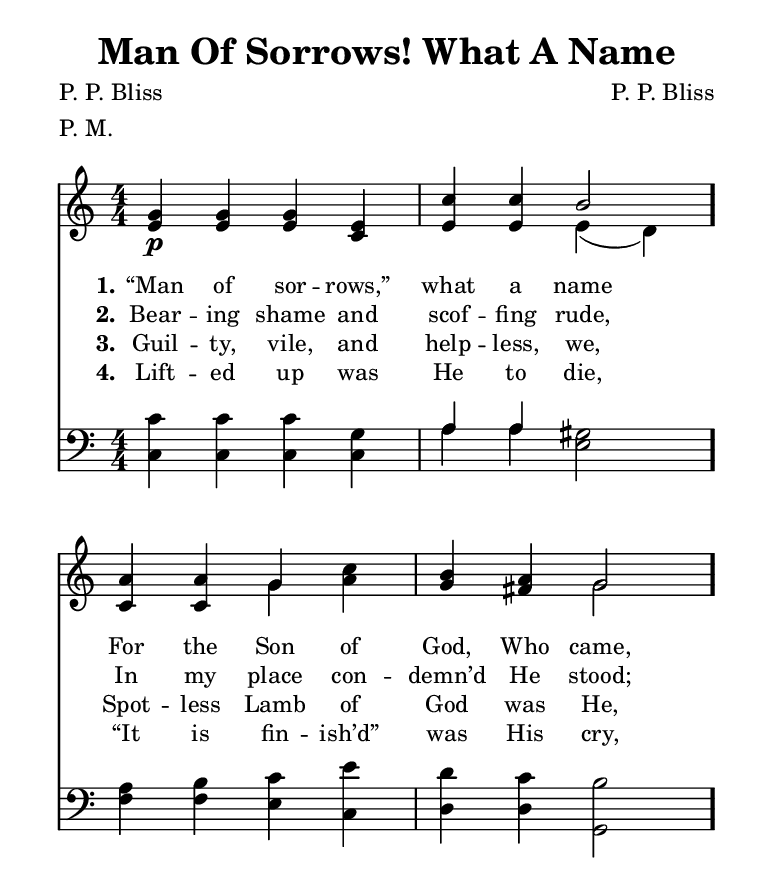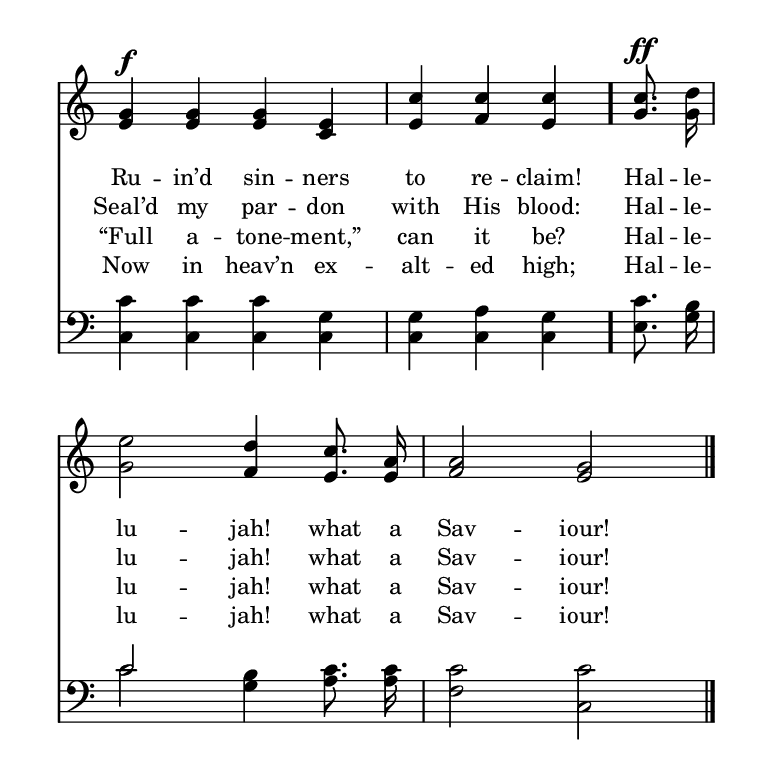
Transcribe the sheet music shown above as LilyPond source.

\include "common/global.ily"
\paper {
  \include "common/paper.ily"
  ragged-bottom = ##t
  ragged-last-bottom = ##t
  systems-per-page = #(cond (is-eogsized 2) (#t #f))
  %page-count = ##f
}

\header{
  hymnnumber = "103"
  title = "Man Of Sorrows! What A Name"
  tunename = ""
  meter = "P. M."
  poet = "P. P. Bliss"
  composer = "P. P. Bliss"
  %copyright = ""
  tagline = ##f
}

% for fermata in MIDI
ta = { \tempo 4=80 }
tb = { \tempo 4=40 }

patternAA = { c4 c4 c4 c4 | c4 c4 c2 }
patternAB = { c4 c4 c4 c4 | c4 c4 c4( c4) }

patternBA = { c4 c4 c4 c4 | c4 c4 c4 }

patternCA = { c8. c16 | c2 c4 c8. c16 | c2 c2 }

global = {
  \include "common/overrides.ily"
  \override Staff.TimeSignature.style = #'numbered
  \time 4/4
  \override Score.MetronomeMark.transparent = ##t % hide all fermata changes too
  \ta
  \key c \major
  \autoBeamOff
}

notesSoprano = {
\global
\relative c'' {

  \changePitch \patternAA { g\p g g e | c' c b }
  \changePitch \patternAA { a a g c | b a g }
  \dynamicUp
  \changePitch \patternBA { g\f g g e | c' c c }
  \changePitch \patternCA { c\ff d | e d c a | a g }

  \bar "|."

}
}

notesAlto = {
\global
\relative e' {

  \changePitch \patternAB { e e e c | e e e d }
  \changePitch \patternAA { c c g' a | g fis g }
  \changePitch \patternBA { e e e c | e f e }
  \changePitch \patternCA { g g | g f e e | f e }

}
}

notesTenor = {
\global
\relative a {

  \changePitch \patternAA { c c c g | a a gis }
  \changePitch \patternAA { a b c e | d c b }
  \changePitch \patternBA { c c c g | g a g }
  \changePitch \patternCA { c b | c b c c | c c }

}
}

notesBass = {
\global
\relative f {

  \changePitch \patternAA { c c c c | a' a e }
  \changePitch \patternAA { f f e c | d d g, }
  \changePitch \patternBA { c c c c | c c c }
  \changePitch \patternCA { e g | c g a a | f c }

}
}

wordsA = \lyricmode {
\set stanza = "1."

“Man of sor -- rows,” what a name \bar "."
For the Son of God, Who came, \bar "."
Ru -- in’d sin -- ners to re -- claim! \bar "."
Hal -- le -- lu -- jah! what a Sav -- iour! \bar "."

}

wordsB = \lyricmode {
\set stanza = "2."

Bear -- ing shame and scof -- fing rude,
In my place con -- demn’d He stood;
Seal’d my par -- don with His blood:
Hal -- le -- lu -- jah! what a Sav -- iour!

}

wordsC = \lyricmode {
\set stanza = "3."

Guil -- ty, vile, and help -- less, we,
Spot -- less Lamb of God was He,
“Full a -- tone -- ment,” can it be?
Hal -- le -- lu -- jah! what a Sav -- iour!

}

wordsD = \lyricmode {
\set stanza = "4."

Lift -- ed up was He to die,
“It is fin -- ish’d” was His cry,
Now in heav’n ex -- alt -- ed high;
Hal -- le -- lu -- jah! what a Sav -- iour!

}

\score {
  \context ChoirStaff <<
    \context Staff = upper <<
      \set Staff.autoBeaming = ##f
      \set ChoirStaff.systemStartDelimiter = #'SystemStartBar
      \set ChoirStaff.printPartCombineTexts = ##f
      \partcombine #'(2 . 9) \notesSoprano \notesAlto
      \context NullVoice = sopranos { \voiceOne << \notesSoprano >> }
      \context NullVoice = altos { \voiceTwo << \notesAlto >> }
      \context Lyrics = one   \lyricsto sopranos \wordsA
      \context Lyrics = two   \lyricsto sopranos \wordsB
      \context Lyrics = three \lyricsto sopranos \wordsC
      \context Lyrics = four  \lyricsto sopranos \wordsD
    >>
    \context Staff = men <<
      \clef bass
      \set ChoirStaff.printPartCombineTexts = ##f
      \partcombine #'(2 . 9) \notesTenor \notesBass
      \context NullVoice = tenors { \voiceOne << \notesTenor >> }
      \context NullVoice = basses { \voiceTwo << \notesBass >> }
    >>
  >>
  \layout {
    \include "common/layout.ily"
  }
  \midi{
    \include "common/midi.ily"
  }
}

\version "2.19.49"  % necessary for upgrading to future LilyPond versions.

% vi:set et ts=2 sw=2 ai nocindent syntax=lilypond:
